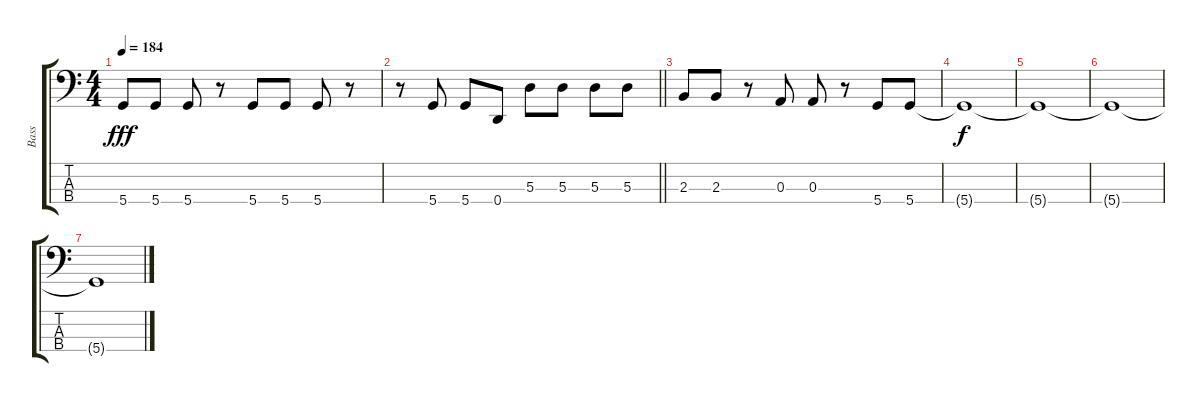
\track ("Bass" "Bass") {instrument electricbassfinger}
\staff {score tabs}
\tuning (G2 D2 A1 D1) {hide}
\ts (4 4)
\tempo 184
\clef f4
\ks c
5.4.8{dy fff} 5.4.8 5.4.8 r.8 5.4.8 5.4.8 5.4.8 r.8 |
\barLineRight lightlight
r.8 5.4.8 5.4.8 0.4.8 5.3.8 5.3.8 5.3.8 5.3.8 |
2.3.8 2.3.8 r.8 0.3.8 0.3.8 r.8 5.4.8 5.4.8 |
5.4{t}.1{dy f volume 0} |
5.4{t}.1 |
5.4{t}.1 |
5.4{t}.1
